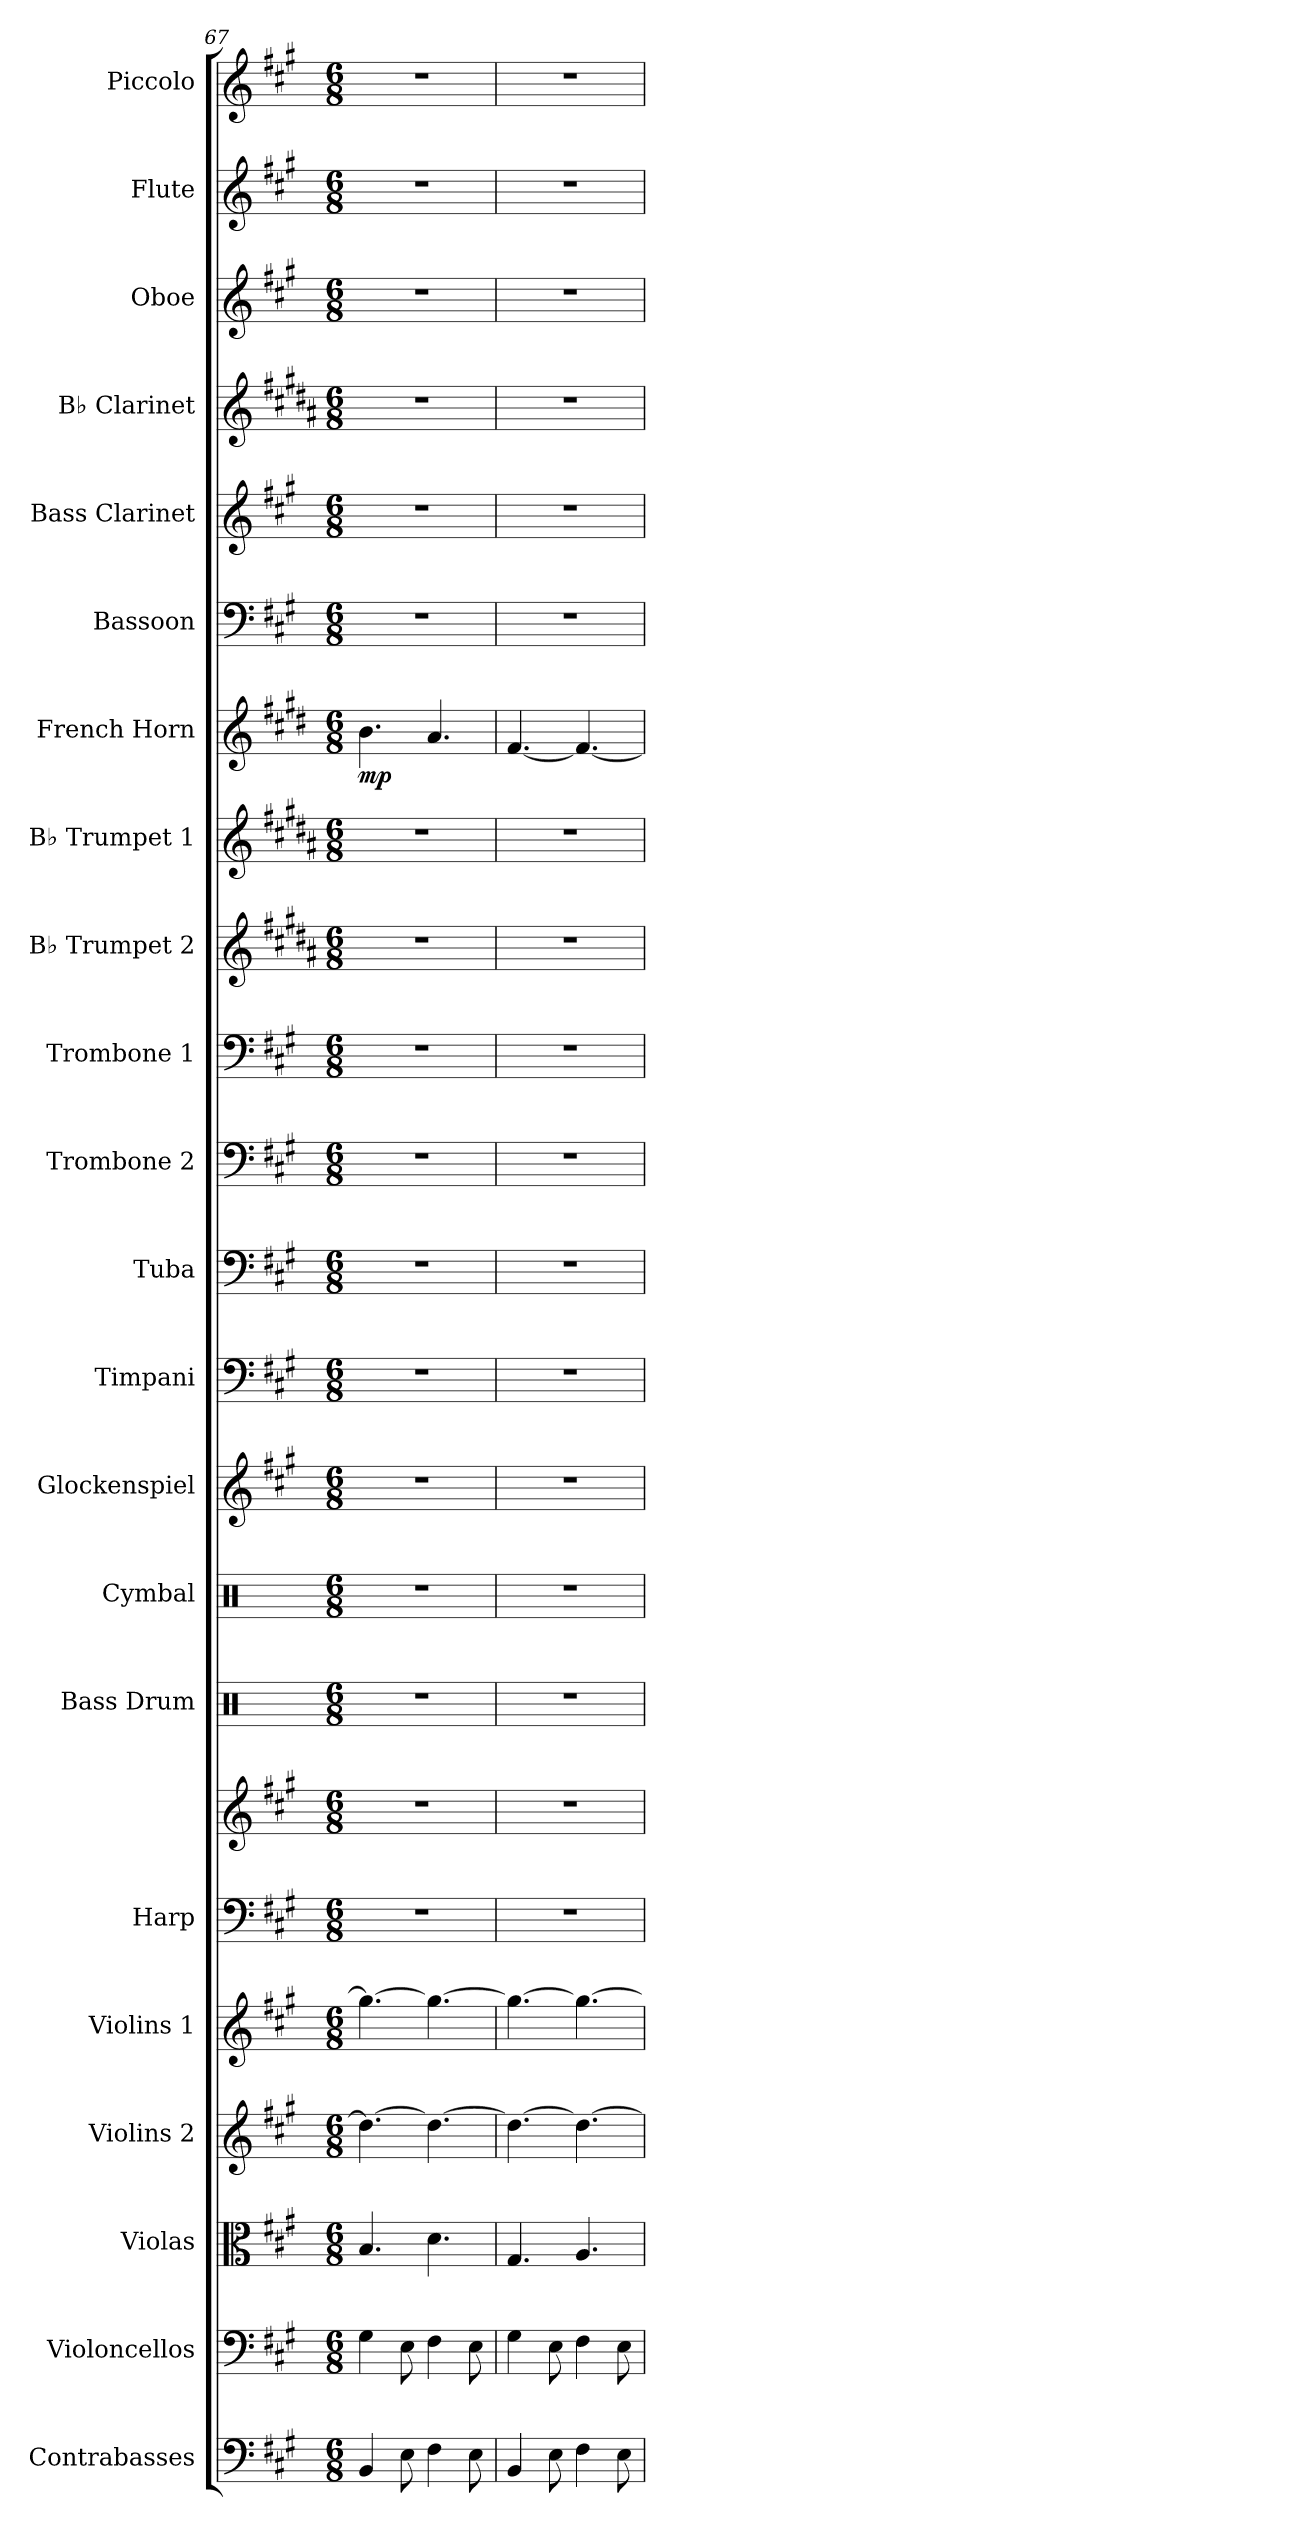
**kern	**kern	**kern	**kern	**kern	**kern	**kern	**kern	**kern	**kern	**kern	**kern	**kern	**kern	**kern	**kern	**kern	**dynam	**kern	**kern	**kern	**kern	**kern	**kern
*part22	*part21	*part20	*part19	*part18	*part17	*part17	*part16	*part15	*part14	*part13	*part12	*part11	*part10	*part9	*part8	*part7	*part7	*part6	*part5	*part4	*part3	*part2	*part1
*staff23	*staff22	*staff21	*staff20	*staff19	*staff18	*staff17	*staff16	*staff15	*staff14	*staff13	*staff12	*staff11	*staff10	*staff9	*staff8	*staff7	*staff7	*staff6	*staff5	*staff4	*staff3	*staff2	*staff1
*I"Contrabasses	*I"Violoncellos	*I"Violas	*I"Violins 2	*I"Violins 1	*I"Harp	*	*I"Bass Drum	*I"Cymbal	*I"Glockenspiel	*I"Timpani	*I"Tuba	*I"Trombone 2	*I"Trombone 1	*I"B♭ Trumpet 2	*I"B♭ Trumpet 1	*I"French Horn	*	*I"Bassoon	*I"Bass Clarinet	*I"B♭ Clarinet	*I"Oboe	*I"Flute	*I"Piccolo
*I'Cbs.	*I'Vcs.	*I'Vlas.	*I'Vlns. 2	*I'Vlns. 1	*I'Hrp.	*	*I'B. Dr.	*I'Cym.	*I'Glock.	*I'Timp.	*I'Tba.	*I'Tbn. 2	*I'Tbn. 1	*I'B♭ Tpt. 2	*I'B♭ Tpt. 1	*I'F Hn.	*	*I'Bsn.	*I'B. Cl.	*I'B♭ Cl.	*I'Ob.	*I'Fl.	*I'Picc.
!!LO:PB:g=z
*clefF4	*clefF4	*clefC3	*clefG2	*clefG2	*clefF4	*clefG2	*clefX	*clefX	*clefG2	*clefF4	*clefF4	*clefF4	*clefF4	*clefG2	*clefG2	*clefG2	*	*clefF4	*clefG2	*clefG2	*clefG2	*clefG2	*clefG2
*ITrd7c12	*	*	*	*	*	*	*	*	*ITrd-14c-24	*	*	*	*	*ITrd1c2	*ITrd1c2	*ITrd4c7	*	*	*ITrd8c14	*ITrd1c2	*	*	*ITrd-7c-12
*k[f#c#g#]	*k[f#c#g#]	*k[f#c#g#]	*k[f#c#g#]	*k[f#c#g#]	*k[f#c#g#]	*k[f#c#g#]	*k[]	*k[]	*k[f#c#g#]	*k[f#c#g#]	*k[f#c#g#]	*k[f#c#g#]	*k[f#c#g#]	*k[f#c#g#]	*k[f#c#g#]	*k[f#c#g#]	*	*k[f#c#g#]	*k[f#c#g#]	*k[f#c#g#]	*k[f#c#g#]	*k[f#c#g#]	*k[f#c#g#]
*M6/8	*M6/8	*M6/8	*M6/8	*M6/8	*M6/8	*M6/8	*M6/8	*M6/8	*M6/8	*M6/8	*M6/8	*M6/8	*M6/8	*M6/8	*M6/8	*M6/8	*	*M6/8	*M6/8	*M6/8	*M6/8	*M6/8	*M6/8
=67	=67	=67	=67	=67	=67	=67	=67	=67	=67	=67	=67	=67	=67	=67	=67	=67	=67	=67	=67	=67	=67	=67	=67
!	!	!	!	!	!	!	!	!	!	!	!	!	!	!	!	!	!LO:DY:b	!	!	!	!	!	!
4BBB/	4G#\	4.B/	4.dd\_	4.gg#\_	2.r	2.r	2.r	2.r	2.r	2.r	2.r	2.r	2.r	2.r	2.r	4.e\	mp	2.r	2.r	2.r	2.r	2.r	2.r
8EE\	8E\	.	.	.	.	.	.	.	.	.	.	.	.	.	.	.	.	.	.	.	.	.	.
4FF#\	4F#\	4.d\	4.dd\_	4.gg#\_	.	.	.	.	.	.	.	.	.	.	.	4.d/	.	.	.	.	.	.	.
8EE\	8E\	.	.	.	.	.	.	.	.	.	.	.	.	.	.	.	.	.	.	.	.	.	.
=68	=68	=68	=68	=68	=68	=68	=68	=68	=68	=68	=68	=68	=68	=68	=68	=68	=68	=68	=68	=68	=68	=68	=68
4BBB/	4G#\	4.G#/	4.dd\_	4.gg#\_	2.r	2.r	2.r	2.r	2.r	2.r	2.r	2.r	2.r	2.r	2.r	[4.B/	.	2.r	2.r	2.r	2.r	2.r	2.r
8EE\	8E\	.	.	.	.	.	.	.	.	.	.	.	.	.	.	.	.	.	.	.	.	.	.
4FF#\	4F#\	4.A/	4.dd\_	4.gg#\_	.	.	.	.	.	.	.	.	.	.	.	4.B/_	.	.	.	.	.	.	.
8EE\	8E\	.	.	.	.	.	.	.	.	.	.	.	.	.	.	.	.	.	.	.	.	.	.
=	=	=	=	=	=	=	=	=	=	=	=	=	=	=	=	=	=	=	=	=	=	=	=
*-	*-	*-	*-	*-	*-	*-	*-	*-	*-	*-	*-	*-	*-	*-	*-	*-	*-	*-	*-	*-	*-	*-	*-
